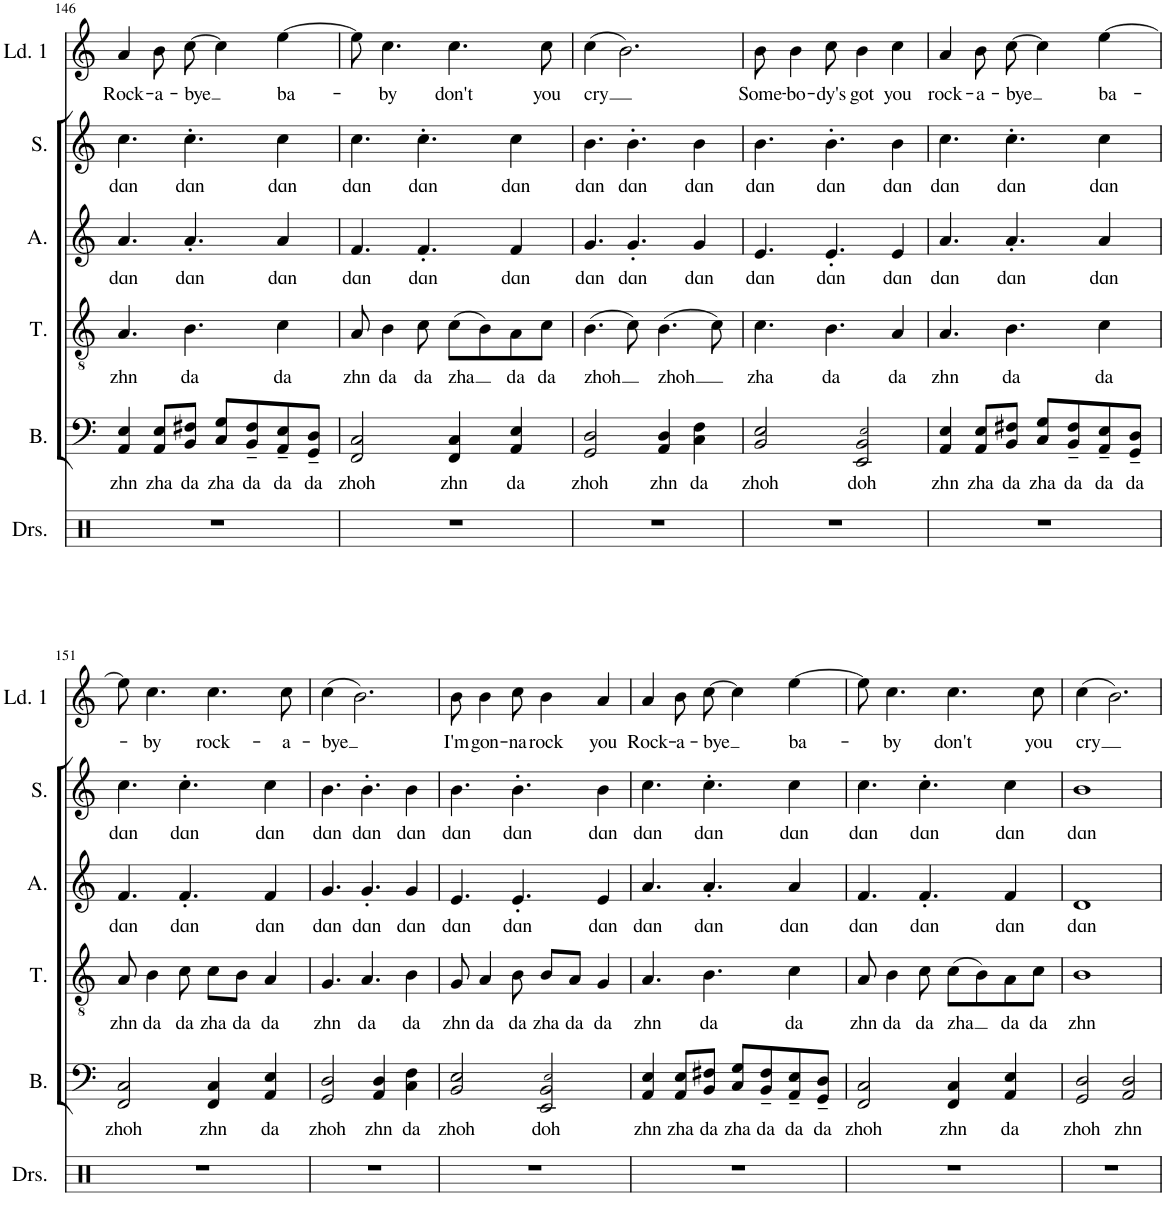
**kern	**kern	**text	**kern	**text	**kern	**text	**kern	**text	**kern	**text
*part6	*part5	*part5	*part4	*part4	*part3	*part3	*part2	*part2	*part1	*part1
*staff6	*staff5	*staff5	*staff4	*staff4	*staff3	*staff3	*staff2	*staff2	*staff1	*staff1
*I"Drumset	*I"Bass	*	*I"Tenor	*	*I"Alto	*	*I"Soprano	*	*I"Lead 1	*
*I'Drs.	*I'B.	*	*I'T.	*	*I'A.	*	*I'S.	*	*I'Ld. 1	*
!!LO:PB:g=z
*clefX	*clefF4	*	*clefGv2	*	*clefG2	*	*clefG2	*	*clefG2	*
*k[]	*k[]	*	*k[]	*	*k[]	*	*k[]	*	*k[]	*
*M2/2	*M2/2	*	*M2/2	*	*M2/2	*	*M2/2	*	*M2/2	*
*met(c|)	*met(c|)	*	*met(c|)	*	*met(c|)	*	*met(c|)	*	*met(c|)	*
=146	=146	=146	=146	=146	=146	=146	=146	=146	=146	=146
!	!	!LO:LY:b	!	!LO:LY:b	!	!LO:LY:b	!	!LO:LY:b	!	!LO:LY:b
1r	4AA/ 4E/	zhn	4.A/	zhn	4.a/	dɑn	4.cc\	dɑn	4a/	Rock-
!	!	!LO:LY:b	!	!	!	!	!	!	!	!LO:LY:b
.	8AA/ 8E/L	zha	.	.	.	.	.	.	8b\L	-a-
!	!	!LO:LY:b	!	!LO:LY:b	!	!LO:LY:b	!	!LO:LY:b	!	!LO:LY:b
.	8BB/ 8F#X/J	da	4.B\	da	4.a'/	dɑn	4.cc'\	dɑn	[8cc\J	-bye
!	!	!LO:LY:b	!	!	!	!	!	!	!	!
.	8C/ 8G/L	zha	.	.	.	.	.	.	4cc\]	.
!	!	!LO:LY:b	!	!	!	!	!	!	!	!
.	8BB/~ 8F#/~	da	.	.	.	.	.	.	.	.
!	!	!LO:LY:b	!	!LO:LY:b	!	!LO:LY:b	!	!LO:LY:b	!	!LO:LY:b
.	8AA/~ 8E/~	da	4c\	da	4a/	dɑn	4cc\	dɑn	[4ee\	ba-
!	!	!LO:LY:b	!	!	!	!	!	!	!	!
.	8GG/~ 8D/~J	da	.	.	.	.	.	.	.	.
=147	=147	=147	=147	=147	=147	=147	=147	=147	=147	=147
!	!	!LO:LY:b	!	!LO:LY:b	!	!LO:LY:b	!	!LO:LY:b	!	!
1r	2FF/ 2C/	zhoh	8A/	zhn	4.f/	dɑn	4.cc\	dɑn	8ee\]	.
!	!	!	!	!LO:LY:b	!	!	!	!	!	!LO:LY:b
.	.	.	4B\	da	.	.	.	.	4.cc\	by
!	!	!	!	!LO:LY:b	!	!LO:LY:b	!	!LO:LY:b	!	!
.	.	.	8c\	da	4.f'/	dɑn	4.cc'\	dɑn	.	.
!	!	!LO:LY:b	!	!LO:LY:b	!	!	!	!	!	!LO:LY:b
.	4FF/ 4C/	zhn	(8c\L	zha	.	.	.	.	4.cc\	don't
.	.	.	8B\)	.	.	.	.	.	.	.
!	!	!LO:LY:b	!	!LO:LY:b	!	!LO:LY:b	!	!LO:LY:b	!	!
.	4AA/ 4E/	da	8A\	da	4f/	dɑn	4cc\	dɑn	.	.
!	!	!	!	!LO:LY:b	!	!	!	!	!	!LO:LY:b
.	.	.	8c\J	da	.	.	.	.	8cc\	you
=148	=148	=148	=148	=148	=148	=148	=148	=148	=148	=148
!	!	!LO:LY:b	!	!LO:LY:b	!	!LO:LY:b	!	!LO:LY:b	!	!LO:LY:b
1r	2GG/ 2D/	zhoh	(4.B\	zhoh	4.g/	dɑn	4.b\	dɑn	(4cc\	cry
.	.	.	.	.	.	.	.	.	2.b\)	.
!	!	!	!	!	!	!LO:LY:b	!	!LO:LY:b	!	!
.	.	.	8c\)	.	4.g'/	dɑn	4.b'\	dɑn	.	.
!	!	!LO:LY:b	!	!LO:LY:b	!	!	!	!	!	!
.	4AA/ 4D/	zhn	(4.B\	zhoh	.	.	.	.	.	.
!	!	!LO:LY:b	!	!	!	!LO:LY:b	!	!LO:LY:b	!	!
.	4C\ 4F\	da	.	.	4g/	dɑn	4b\	dɑn	.	.
.	.	.	8c\)	.	.	.	.	.	.	.
=149	=149	=149	=149	=149	=149	=149	=149	=149	=149	=149
!	!	!LO:LY:b	!	!LO:LY:b	!	!LO:LY:b	!	!LO:LY:b	!	!LO:LY:b
1r	2BB/ 2E/	zhoh	4.c\	zha	4.e/	dɑn	4.b\	dɑn	8b\	Some-
!	!	!	!	!	!	!	!	!	!	!LO:LY:b
.	.	.	.	.	.	.	.	.	4b\	-bo-
!	!	!	!	!LO:LY:b	!	!LO:LY:b	!	!LO:LY:b	!	!LO:LY:b
.	.	.	4.B\	da	4.e'/	dɑn	4.b'\	dɑn	8cc\	-dy's
!	!	!LO:LY:b	!	!	!	!	!	!	!	!LO:LY:b
.	2EE/ 2BB/ 2E!/	doh	.	.	.	.	.	.	4b\	got
!	!	!	!	!LO:LY:b	!	!LO:LY:b	!	!LO:LY:b	!	!LO:LY:b
.	.	.	4A/	da	4e/	dɑn	4b\	dɑn	4cc\	you
=150	=150	=150	=150	=150	=150	=150	=150	=150	=150	=150
!	!	!LO:LY:b	!	!LO:LY:b	!	!LO:LY:b	!	!LO:LY:b	!	!LO:LY:b
1r	4AA/ 4E/	zhn	4.A/	zhn	4.a/	dɑn	4.cc\	dɑn	4a/	rock-
!	!	!LO:LY:b	!	!	!	!	!	!	!	!LO:LY:b
.	8AA/ 8E/L	zha	.	.	.	.	.	.	8b\L	-a-
!	!	!LO:LY:b	!	!LO:LY:b	!	!LO:LY:b	!	!LO:LY:b	!	!LO:LY:b
.	8BB/ 8F#X/J	da	4.B\	da	4.a'/	dɑn	4.cc'\	dɑn	[8cc\J	-bye
!	!	!LO:LY:b	!	!	!	!	!	!	!	!
.	8C/ 8G/L	zha	.	.	.	.	.	.	4cc\]	.
!	!	!LO:LY:b	!	!	!	!	!	!	!	!
.	8BB/~ 8F#/~	da	.	.	.	.	.	.	.	.
!	!	!LO:LY:b	!	!LO:LY:b	!	!LO:LY:b	!	!LO:LY:b	!	!LO:LY:b
.	8AA/~ 8E/~	da	4c\	da	4a/	dɑn	4cc\	dɑn	[4ee\	ba-
!	!	!LO:LY:b	!	!	!	!	!	!	!	!
.	8GG/~ 8D/~J	da	.	.	.	.	.	.	.	.
!!LO:LB:g=z
=151	=151	=151	=151	=151	=151	=151	=151	=151	=151	=151
!	!	!LO:LY:b	!	!LO:LY:b	!	!LO:LY:b	!	!LO:LY:b	!	!
1r	2FF/ 2C/	zhoh	8A/	zhn	4.f/	dɑn	4.cc\	dɑn	8ee\]	.
!	!	!	!	!LO:LY:b	!	!	!	!	!	!LO:LY:b
.	.	.	4B\	da	.	.	.	.	4.cc\	by
!	!	!	!	!LO:LY:b	!	!LO:LY:b	!	!LO:LY:b	!	!
.	.	.	8c\	da	4.f'/	dɑn	4.cc'\	dɑn	.	.
!	!	!LO:LY:b	!	!LO:LY:b	!	!	!	!	!	!LO:LY:b
.	4FF/ 4C/	zhn	8c\L	zha	.	.	.	.	4.cc\	rock-
!	!	!	!	!LO:LY:b	!	!	!	!	!	!
.	.	.	8B\J	da	.	.	.	.	.	.
!	!	!LO:LY:b	!	!LO:LY:b	!	!LO:LY:b	!	!LO:LY:b	!	!
.	4AA/ 4E/	da	4A/	da	4f/	dɑn	4cc\	dɑn	.	.
!	!	!	!	!	!	!	!	!	!	!LO:LY:b
.	.	.	.	.	.	.	.	.	8cc\	-a-
=152	=152	=152	=152	=152	=152	=152	=152	=152	=152	=152
!	!	!LO:LY:b	!	!LO:LY:b	!	!LO:LY:b	!	!LO:LY:b	!	!LO:LY:b
1r	2GG/ 2D/	zhoh	4.G/	zhn	4.g/	dɑn	4.b\	dɑn	(4cc\	-bye
.	.	.	.	.	.	.	.	.	2.b\)	.
!	!	!	!	!LO:LY:b	!	!LO:LY:b	!	!LO:LY:b	!	!
.	.	.	4.A/	da	4.g'/	dɑn	4.b'\	dɑn	.	.
!	!	!LO:LY:b	!	!	!	!	!	!	!	!
.	4AA/ 4D/	zhn	.	.	.	.	.	.	.	.
!	!	!LO:LY:b	!	!LO:LY:b	!	!LO:LY:b	!	!LO:LY:b	!	!
.	4C\ 4F\	da	4B\	da	4g/	dɑn	4b\	dɑn	.	.
=153	=153	=153	=153	=153	=153	=153	=153	=153	=153	=153
!	!	!LO:LY:b	!	!LO:LY:b	!	!LO:LY:b	!	!LO:LY:b	!	!LO:LY:b
1r	2BB/ 2E/	zhoh	8G/	zhn	4.e/	dɑn	4.b\	dɑn	8b\	I'm
!	!	!	!	!LO:LY:b	!	!	!	!	!	!LO:LY:b
.	.	.	4A/	da	.	.	.	.	4b\	gon-
!	!	!	!	!LO:LY:b	!	!LO:LY:b	!	!LO:LY:b	!	!LO:LY:b
.	.	.	8B\	da	4.e'/	dɑn	4.b'\	dɑn	8cc\	-na
!	!	!LO:LY:b	!	!LO:LY:b	!	!	!	!	!	!LO:LY:b
.	2EE/ 2BB/ 2E!/	doh	8B/L	zha	.	.	.	.	4b\	rock
!	!	!	!	!LO:LY:b	!	!	!	!	!	!
.	.	.	8A/J	da	.	.	.	.	.	.
!	!	!	!	!LO:LY:b	!	!LO:LY:b	!	!LO:LY:b	!	!LO:LY:b
.	.	.	4G/	da	4e/	dɑn	4b\	dɑn	4a/	you
=154	=154	=154	=154	=154	=154	=154	=154	=154	=154	=154
!	!	!LO:LY:b	!	!LO:LY:b	!	!LO:LY:b	!	!LO:LY:b	!	!LO:LY:b
1r	4AA/ 4E/	zhn	4.A/	zhn	4.a/	dɑn	4.cc\	dɑn	4a/	Rock-
!	!	!LO:LY:b	!	!	!	!	!	!	!	!LO:LY:b
.	8AA/ 8E/L	zha	.	.	.	.	.	.	8b\L	-a-
!	!	!LO:LY:b	!	!LO:LY:b	!	!LO:LY:b	!	!LO:LY:b	!	!LO:LY:b
.	8BB/ 8F#X/J	da	4.B\	da	4.a'/	dɑn	4.cc'\	dɑn	[8cc\J	-bye
!	!	!LO:LY:b	!	!	!	!	!	!	!	!
.	8C/ 8G/L	zha	.	.	.	.	.	.	4cc\]	.
!	!	!LO:LY:b	!	!	!	!	!	!	!	!
.	8BB/~ 8F#/~	da	.	.	.	.	.	.	.	.
!	!	!LO:LY:b	!	!LO:LY:b	!	!LO:LY:b	!	!LO:LY:b	!	!LO:LY:b
.	8AA/~ 8E/~	da	4c\	da	4a/	dɑn	4cc\	dɑn	[4ee\	ba-
!	!	!LO:LY:b	!	!	!	!	!	!	!	!
.	8GG/~ 8D/~J	da	.	.	.	.	.	.	.	.
=155	=155	=155	=155	=155	=155	=155	=155	=155	=155	=155
!	!	!LO:LY:b	!	!LO:LY:b	!	!LO:LY:b	!	!LO:LY:b	!	!
1r	2FF/ 2C/	zhoh	8A/	zhn	4.f/	dɑn	4.cc\	dɑn	8ee\]	.
!	!	!	!	!LO:LY:b	!	!	!	!	!	!LO:LY:b
.	.	.	4B\	da	.	.	.	.	4.cc\	by
!	!	!	!	!LO:LY:b	!	!LO:LY:b	!	!LO:LY:b	!	!
.	.	.	8c\	da	4.f'/	dɑn	4.cc'\	dɑn	.	.
!	!	!LO:LY:b	!	!LO:LY:b	!	!	!	!	!	!LO:LY:b
.	4FF/ 4C/	zhn	(8c\L	zha	.	.	.	.	4.cc\	don't
.	.	.	8B\)	.	.	.	.	.	.	.
!	!	!LO:LY:b	!	!LO:LY:b	!	!LO:LY:b	!	!LO:LY:b	!	!
.	4AA/ 4E/	da	8A\	da	4f/	dɑn	4cc\	dɑn	.	.
!	!	!	!	!LO:LY:b	!	!	!	!	!	!LO:LY:b
.	.	.	8c\J	da	.	.	.	.	8cc\	you
=156	=156	=156	=156	=156	=156	=156	=156	=156	=156	=156
!	!	!LO:LY:b	!	!LO:LY:b	!	!LO:LY:b	!	!LO:LY:b	!	!LO:LY:b
1r	2GG/ 2D/	zhoh	1B	zhn	1d	dɑn	1b	dɑn	(4cc\	cry
.	.	.	.	.	.	.	.	.	2.b\)	.
!	!	!LO:LY:b	!	!	!	!	!	!	!	!
.	2AA/ 2D/	zhn	.	.	.	.	.	.	.	.
=	=	=	=	=	=	=	=	=	=	=
*-	*-	*-	*-	*-	*-	*-	*-	*-	*-	*-
